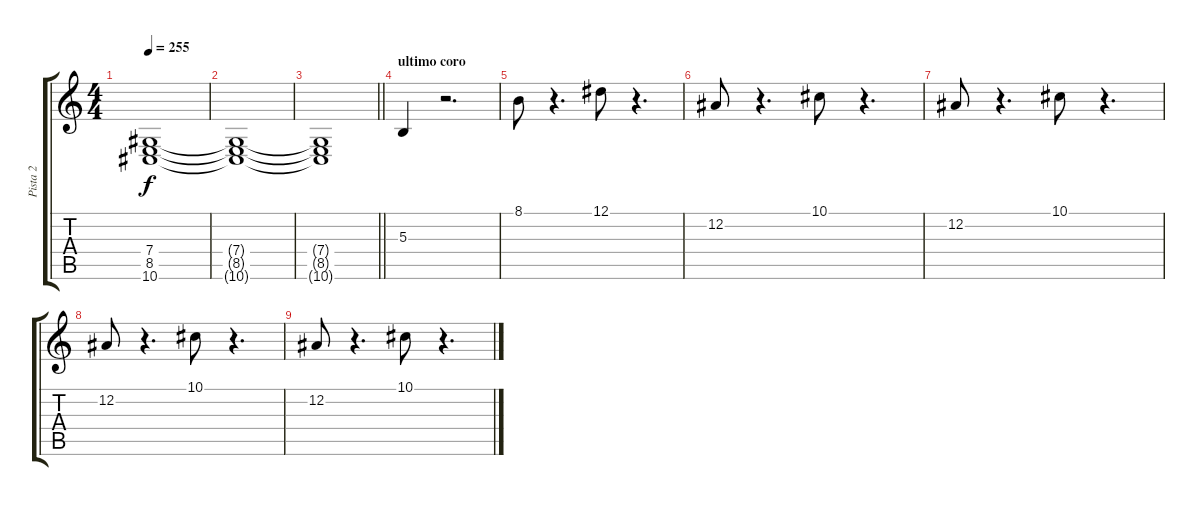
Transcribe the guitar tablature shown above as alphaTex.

\track ("Pista 2" "Pista 2") {instrument tremolostrings}
\staff {score tabs}
\tuning (Eb4 Bb3 Gb3 Db3 Ab2 Eb2) {hide}
\ts (4 4)
\tempo 255
\clef g2
\ks c
(7.4{t} 8.5{t} 10.6{t}).1{dy f} |
(7.4{t} 8.5{t} 10.6{t}).1 |
\barLineRight lightlight
(7.4{t} 8.5{t} 10.6{t}).1 |
\section ("" "ultimo coro ")
5.3.4 r.2{d} |
8.1.8 r.4{d} 12.1.8 r.4{d} |
12.2.8 r.4{d} 10.1.8 r.4{d} |
12.2.8 r.4{d} 10.1.8 r.4{d} |
12.2.8 r.4{d} 10.1.8 r.4{d} |
12.2.8 r.4{d} 10.1.8 r.4{d}
